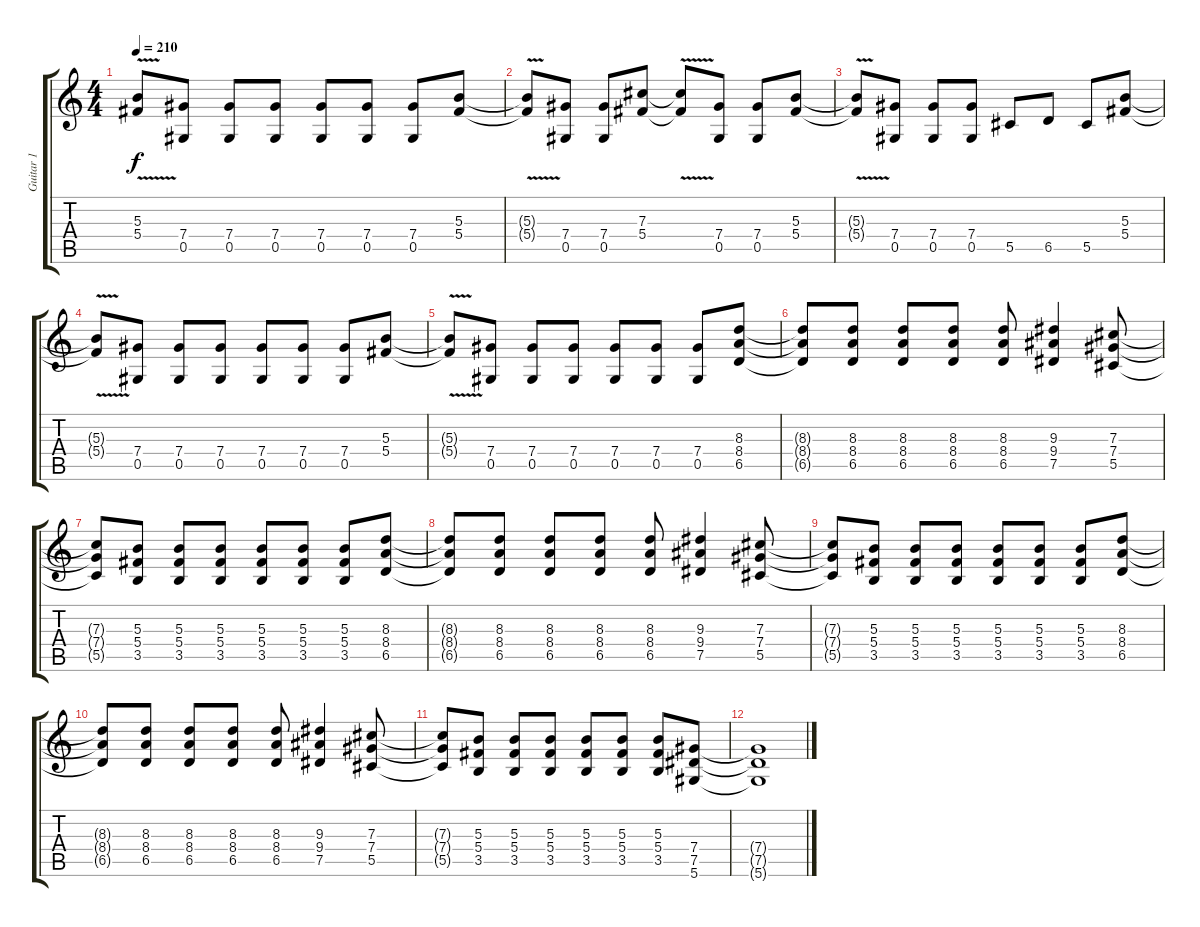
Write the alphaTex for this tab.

\track ("Guitar 1" "Guitar 1") {instrument overdrivenguitar}
\staff {score tabs}
\tuning (Eb4 Bb3 Gb3 Db3 Ab2 Eb2) {hide}
\ts (4 4)
\tempo 210
\clef g2
\ks c
(5.3{v t} 5.4{v t}).8{dy f} (7.4 0.5).8 (7.4 0.5).8 (7.4 0.5).8 (7.4 0.5).8 (7.4 0.5).8 (7.4 0.5).8 (5.3 5.4).8 |
(5.3{v t} 5.4{v t}).8 (7.4 0.5).8 (7.4 0.5).8 (7.3 5.4).8 (7.3{v t} 5.4{v t}).8 (7.4 0.5).8 (7.4 0.5).8 (5.3 5.4).8 |
(5.3{v t} 5.4{v t}).8 (7.4 0.5).8 (7.4 0.5).8 (7.4 0.5).8 5.5.8 6.5.8 5.5.8 (5.3 5.4).8 |
(5.3{v t} 5.4{v t}).8 (7.4 0.5).8 (7.4 0.5).8 (7.4 0.5).8 (7.4 0.5).8 (7.4 0.5).8 (7.4 0.5).8 (5.3 5.4).8 |
(5.3{v t} 5.4{v t}).8 (7.4 0.5).8 (7.4 0.5).8 (7.4 0.5).8 (7.4 0.5).8 (7.4 0.5).8 (7.4 0.5).8 (8.3 8.4 6.5).8 |
(8.3{t} 8.4{t} 6.5{t}).8 (8.3 8.4 6.5).8 (8.3 8.4 6.5).8 (8.3 8.4 6.5).8 (8.3 8.4 6.5).8 (9.3 9.4 7.5).4 (7.3 7.4 5.5).8 |
(7.3{t} 7.4{t} 5.5{t}).8 (5.3 5.4 3.5).8 (5.3 5.4 3.5).8 (5.3 5.4 3.5).8 (5.3 5.4 3.5).8 (5.3 5.4 3.5).8 (5.3 5.4 3.5).8 (8.3 8.4 6.5).8 |
(8.3{t} 8.4{t} 6.5{t}).8 (8.3 8.4 6.5).8 (8.3 8.4 6.5).8 (8.3 8.4 6.5).8 (8.3 8.4 6.5).8 (9.3 9.4 7.5).4 (7.3 7.4 5.5).8 |
(7.3{t} 7.4{t} 5.5{t}).8 (5.3 5.4 3.5).8 (5.3 5.4 3.5).8 (5.3 5.4 3.5).8 (5.3 5.4 3.5).8 (5.3 5.4 3.5).8 (5.3 5.4 3.5).8 (8.3 8.4 6.5).8 |
(8.3{t} 8.4{t} 6.5{t}).8 (8.3 8.4 6.5).8 (8.3 8.4 6.5).8 (8.3 8.4 6.5).8 (8.3 8.4 6.5).8 (9.3 9.4 7.5).4 (7.3 7.4 5.5).8 |
(7.3{t} 7.4{t} 5.5{t}).8 (5.3 5.4 3.5).8 (5.3 5.4 3.5).8 (5.3 5.4 3.5).8 (5.3 5.4 3.5).8 (5.3 5.4 3.5).8 (5.3 5.4 3.5).8 (7.4 7.5 5.6).8 |
(7.4{t} 7.5{t} 5.6{t}).1
